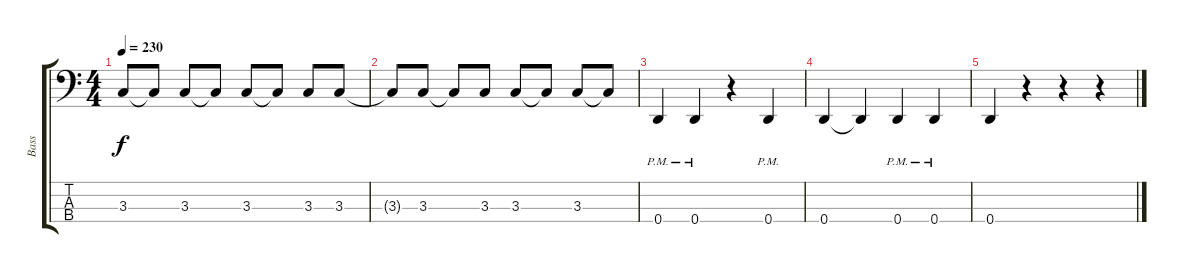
\track ("Bass" "Bass") {instrument electricbassfinger}
\staff {score tabs}
\tuning (G2 D2 A1 D1) {hide}
\ts (4 4)
\tempo 230
\clef f4
\ks c
3.3.8{dy f} 3.3{t}.8 3.3.8 3.3{t}.8 3.3.8 3.3{t}.8 3.3.8 3.3.8 |
3.3{t}.8 3.3.8 3.3{t}.8 3.3.8 3.3.8 3.3{t}.8 3.3.8 3.3{t}.8 |
0.4{pm}.4 0.4{pm}.4 r.4 0.4{pm}.4 |
0.4.4 0.4{t}.4 0.4{pm}.4 0.4{pm}.4 |
0.4.4 r.4 r.4 r.4
